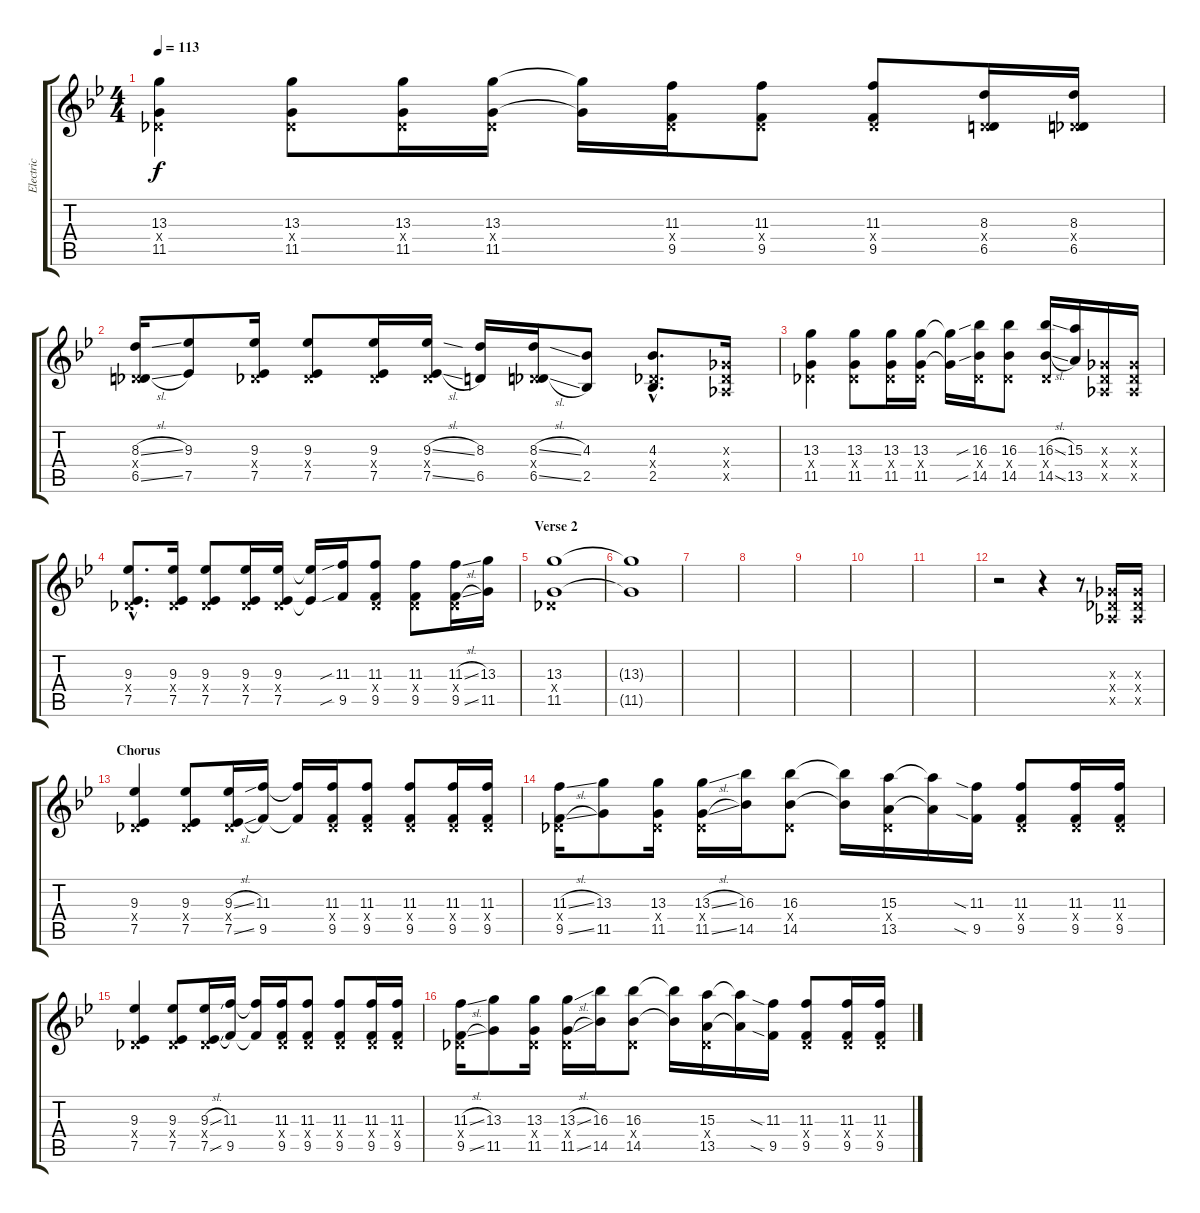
\track ("Electric" "Electric") {instrument distortionguitar}
\staff {score tabs}
\tuning (Eb4 Bb3 Gb3 Db3 Ab2 Eb2) {hide}
\ts (4 4)
\tempo 113
\clef g2
\ks bb
(13.3 0.4{x} 11.5).4{dy f} (13.3 0.4{x} 11.5).8 (13.3 0.4{x} 11.5).16 (13.3 0.4{x} 11.5).16 (13.3{t} 11.5{t}).16 (11.3 0.4{x} 9.5).16 (11.3 0.4{x} 9.5).8 (11.3 0.4{x} 9.5).8 (8.3 0.4{x} 6.5).16 (8.3 0.4{x} 6.5).16 |
(8.3{sl} 0.4{x} 6.5{sl}).16 (9.3 7.5).8 (9.3 0.4{x} 7.5).16 (9.3 0.4{x} 7.5).8 (9.3 0.4{x} 7.5).16 (9.3{sl} 0.4{x} 7.5{sl}).16 (8.3 6.5).16 (8.3{sl} 0.4{x} 6.5{sl}).16 (4.3 2.5).8 (4.3{hac} 0.4{hac x} 2.5{hac}).8{d} (0.3{x} 0.4{x} 0.5{x}).16 |
(13.3 0.4{x} 11.5).4 (13.3 0.4{x} 11.5).8 (13.3 0.4{x} 11.5).16 (13.3 0.4{x} 11.5).16 (13.3{t} 11.5{t}).16 (16.3{sib} 0.4{x} 14.5{sib}).16 (16.3 0.4{x} 14.5).8 (16.3{sl} 0.4{x} 14.5{sl}).16 (15.3 13.5).16 (0.3{x} 0.4{x} 0.5{x}).16 (0.3{x} 0.4{x} 0.5{x}).16 |
(9.3{hac} 0.4{hac x} 7.5{hac}).8{d} (9.3 0.4{x} 7.5).16 (9.3 0.4{x} 7.5).8 (9.3 0.4{x} 7.5).16 (9.3 0.4{x} 7.5).16 (9.3{t} 7.5{t}).16 (11.3{sib} 9.5{sib}).16 (11.3 0.4{x} 9.5).8 (11.3 0.4{x} 9.5).8 (11.3{sl} 0.4{x} 9.5{sl}).16 (13.3 11.5).16 |
\section ("" "Verse 2")
(13.3 0.4{x} 11.5).1 |
(13.3{t} 11.5{t}).1 |
|
|
|
|
|
r.2 r.4 r.8 (0.3{x} 0.4{x} 0.5{x}).16 (0.3{x} 0.4{x} 0.5{x}).16 |
\section ("" "Chorus")
(9.3 0.4{x} 7.5).4 (9.3 0.4{x} 7.5).8 (9.3{sl} 0.4{x} 7.5{sl}).16 (11.3 9.5).16 (11.3{t} 9.5{t}).16 (11.3 0.4{x} 9.5).16 (11.3 0.4{x} 9.5).8 (11.3 0.4{x} 9.5).8 (11.3 0.4{x} 9.5).16 (11.3 0.4{x} 9.5).16 |
(11.3{sl} 0.4{x} 9.5{sl}).16 (13.3 11.5).8 (13.3 0.4{x} 11.5).16 (13.3{sl} 0.4{x} 11.5{sl}).16 (16.3 14.5).16 (16.3 0.4{x} 14.5).8 (16.3{t} 14.5{t}).16 (15.3 0.4{x} 13.5).16 (15.3{t} 13.5{t}).16 (11.3{sia} 9.5{sia}).16 (11.3 0.4{x} 9.5).8 (11.3 0.4{x} 9.5).16 (11.3 0.4{x} 9.5).16 |
(9.3 0.4{x} 7.5).4 (9.3 0.4{x} 7.5).8 (9.3{sl} 0.4{x} 7.5{sl}).16 (11.3 9.5).16 (11.3{t} 9.5{t}).16 (11.3 0.4{x} 9.5).16 (11.3 0.4{x} 9.5).8 (11.3 0.4{x} 9.5).8 (11.3 0.4{x} 9.5).16 (11.3 0.4{x} 9.5).16 |
(11.3{sl} 0.4{x} 9.5{sl}).16 (13.3 11.5).8 (13.3 0.4{x} 11.5).16 (13.3{sl} 0.4{x} 11.5{sl}).16 (16.3 14.5).16 (16.3 0.4{x} 14.5).8 (16.3{t} 14.5{t}).16 (15.3 0.4{x} 13.5).16 (15.3{t} 13.5{t}).16 (11.3{sia} 9.5{sia}).16 (11.3 0.4{x} 9.5).8 (11.3 0.4{x} 9.5).16 (11.3 0.4{x} 9.5).16
